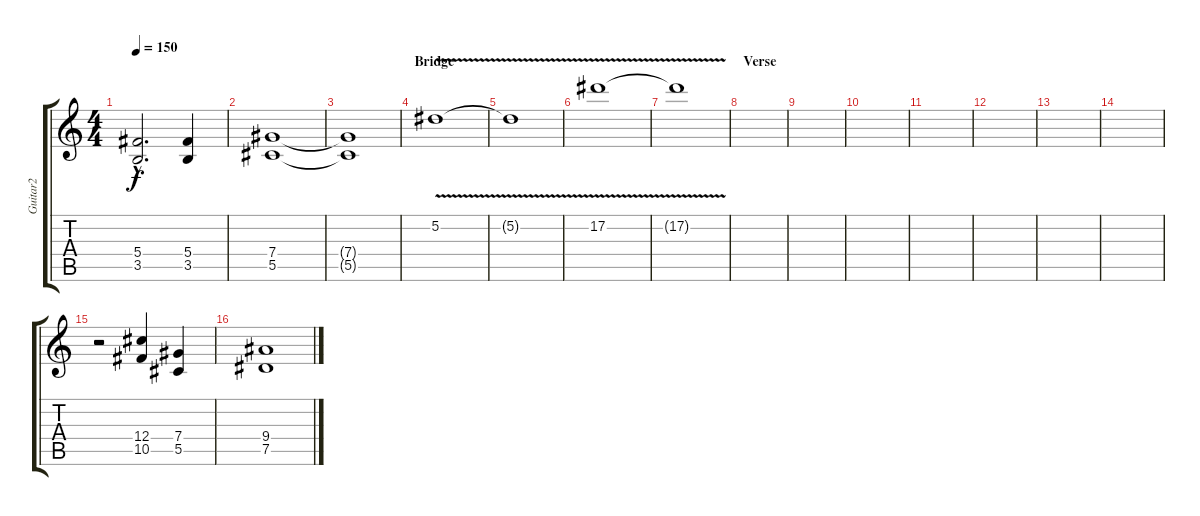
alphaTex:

\track ("Guitar2" "Guitar2") {instrument distortionguitar}
\staff {score tabs}
\tuning (Eb4 Bb3 Gb3 Db3 Ab2 Eb2) {hide}
\ts (4 4)
\tempo 150
\clef g2
\ks c
(5.4{hac t} 3.5{hac t}).2{d dy f} (5.4 3.5).4 |
(7.4 5.5).1 |
(7.4{t} 5.5{t}).1 |
\section ("" "Bridge")
5.2{v}.1 |
5.2{t}.1 |
17.2{v}.1 |
17.2{t}.1 |
\section ("" "Verse")
|
|
|
|
|
|
|
r.2 (12.4 10.5).4 (7.4 5.5).4 |
(9.4 7.5).1
